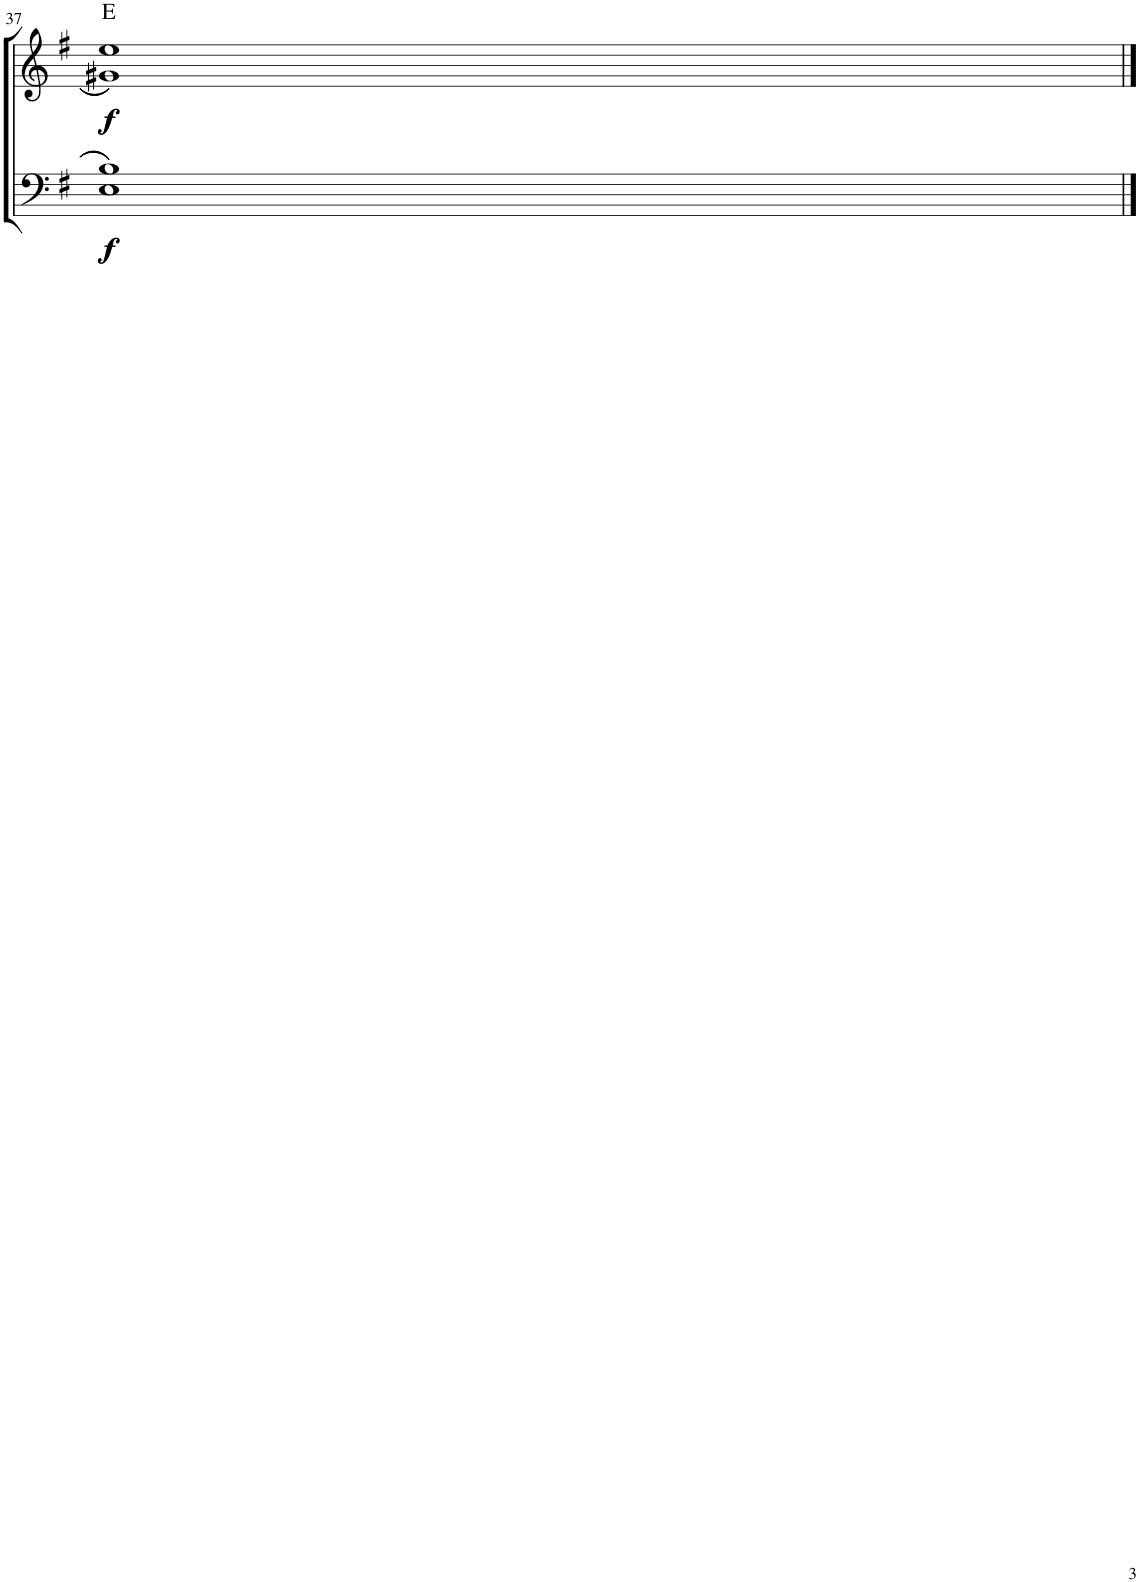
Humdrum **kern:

**kern	**dynam	**kern	**dynam	**harte
*part2	*part2	*part1	*part1	*part1
*staff2	*staff2	*staff1	*staff1	*
*I"Tenor/Bass	*	*I"S A	*	*
!!LO:PB:g=z
*clefF4	*	*clefG2	*	*
*k[f#]	*	*k[f#]	*	*
*M4/4	*	*M4/4	*	*
=37	=37	=37	=37	=37
!	!LO:DY:b	!	!	!
!	!LO:DY:n=1:b	!	!LO:DY:b	!
!	!	!	!LO:DY:n=1:b	!
1E 1B	f f	1g#X 1ee	f f	E:maj
==	==	==	==	==
*-	*-	*-	*-	*-
